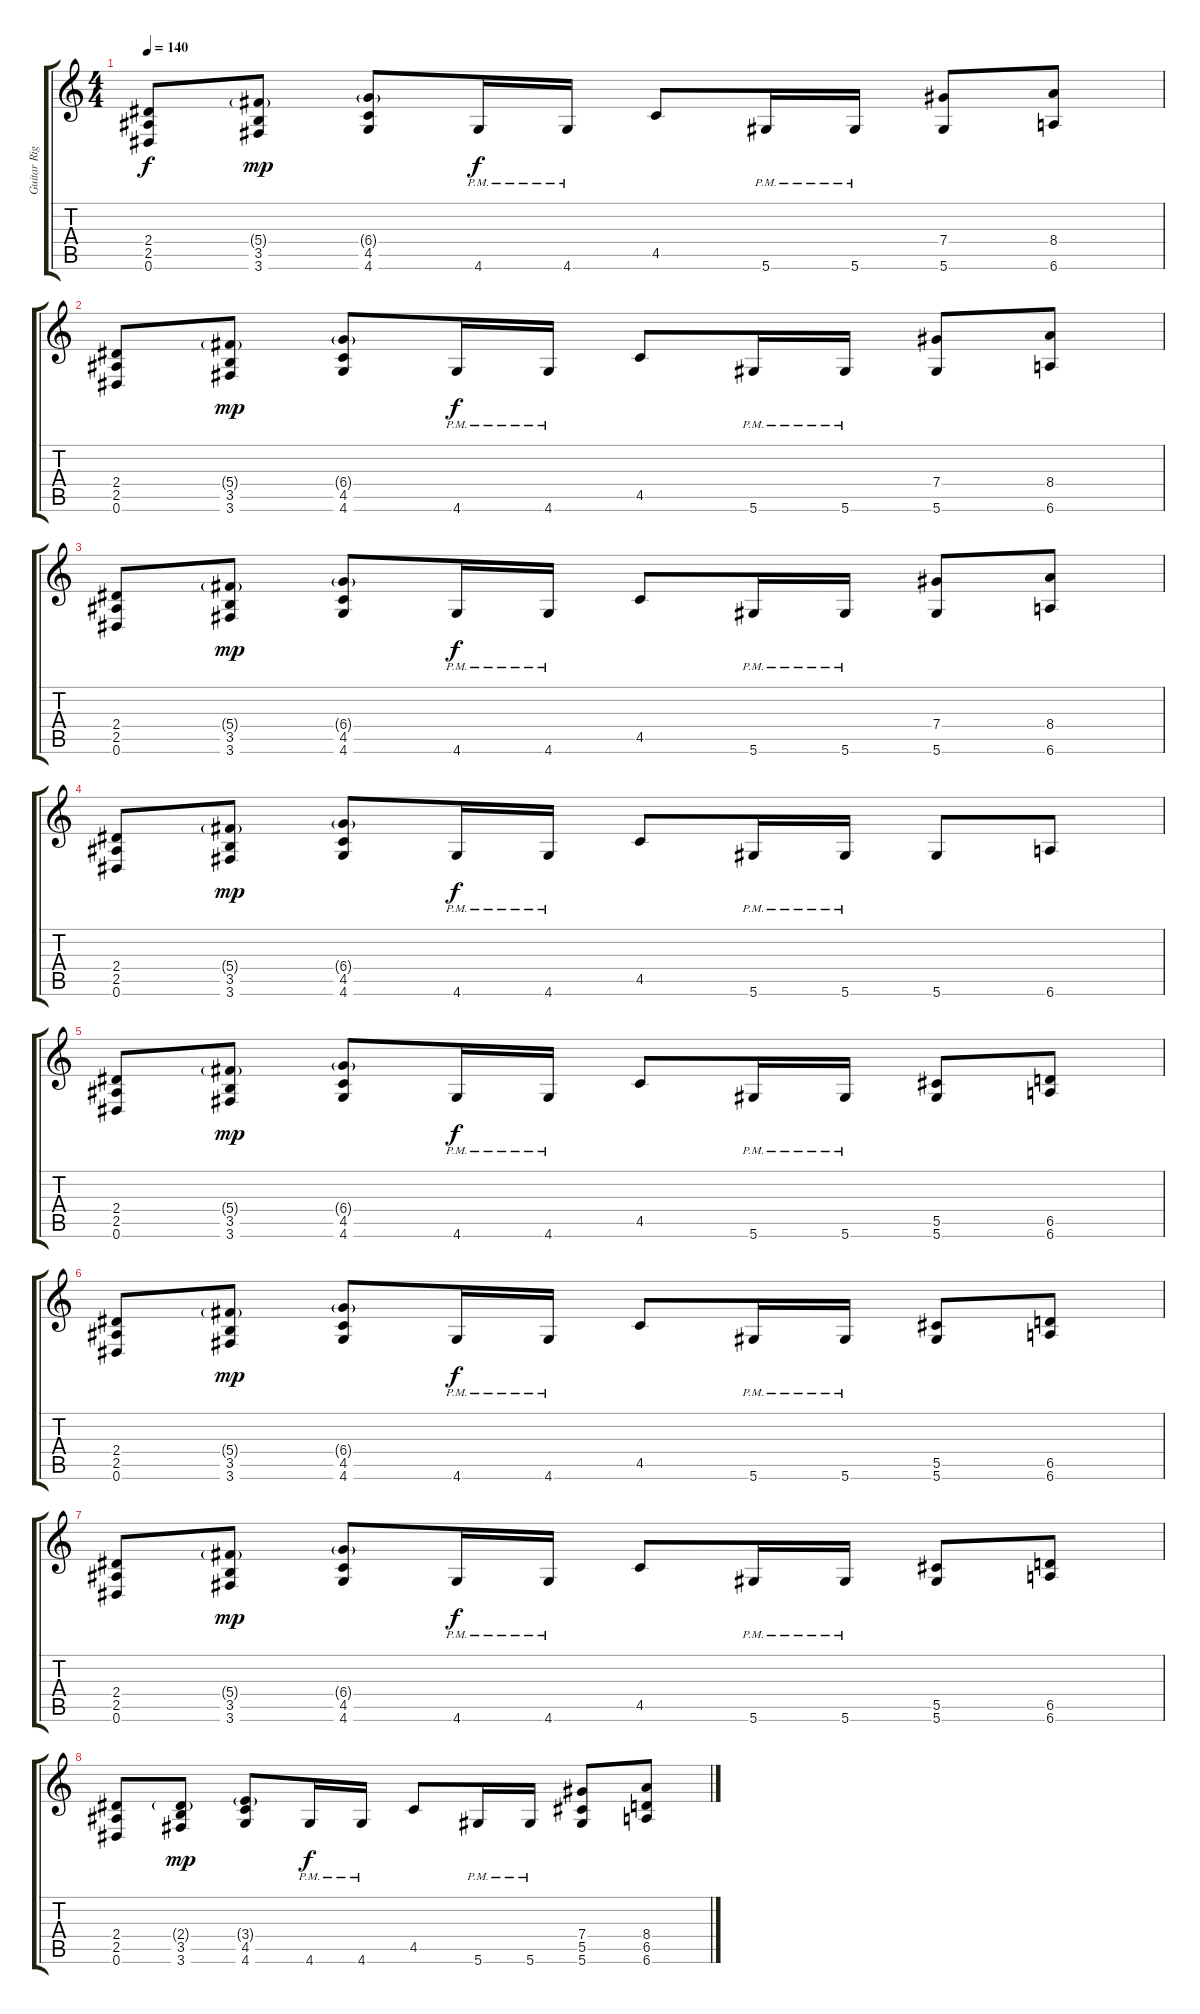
\track ("Guitar Right" "Guitar Rig") {instrument distortionguitar}
\staff {score tabs}
\tuning (Eb4 Bb3 Gb3 Db3 Ab2 Eb2) {hide}
\ts (4 4)
\tempo 140
\clef g2
\ks c
(2.4 2.5 0.6).8{dy f} (5.4{g} 3.5 3.6).8{dy mp} (6.4{g} 4.5 4.6).8 4.6{pm}.16{dy f} 4.6{pm}.16 4.5.8 5.6{pm}.16 5.6{pm}.16 (7.4 5.6).8 (8.4 6.6).8 |
(2.4 2.5 0.6).8 (5.4{g} 3.5 3.6).8{dy mp} (6.4{g} 4.5 4.6).8 4.6{pm}.16{dy f} 4.6{pm}.16 4.5.8 5.6{pm}.16 5.6{pm}.16 (7.4 5.6).8 (8.4 6.6).8 |
(2.4 2.5 0.6).8 (5.4{g} 3.5 3.6).8{dy mp} (6.4{g} 4.5 4.6).8 4.6{pm}.16{dy f} 4.6{pm}.16 4.5.8 5.6{pm}.16 5.6{pm}.16 (7.4 5.6).8 (8.4 6.6).8 |
(2.4 2.5 0.6).8 (5.4{g} 3.5 3.6).8{dy mp} (6.4{g} 4.5 4.6).8 4.6{pm}.16{dy f} 4.6{pm}.16 4.5.8 5.6{pm}.16 5.6{pm}.16 5.6.8 6.6.8 |
(2.4 2.5 0.6).8 (5.4{g} 3.5 3.6).8{dy mp} (6.4{g} 4.5 4.6).8 4.6{pm}.16{dy f} 4.6{pm}.16 4.5.8 5.6{pm}.16 5.6{pm}.16 (5.5 5.6).8 (6.5 6.6).8 |
(2.4 2.5 0.6).8 (5.4{g} 3.5 3.6).8{dy mp} (6.4{g} 4.5 4.6).8 4.6{pm}.16{dy f} 4.6{pm}.16 4.5.8 5.6{pm}.16 5.6{pm}.16 (5.5 5.6).8 (6.5 6.6).8 |
(2.4 2.5 0.6).8 (5.4{g} 3.5 3.6).8{dy mp} (6.4{g} 4.5 4.6).8 4.6{pm}.16{dy f} 4.6{pm}.16 4.5.8 5.6{pm}.16 5.6{pm}.16 (5.5 5.6).8 (6.5 6.6).8 |
(2.4 2.5 0.6).8 (2.4{g} 3.5 3.6).8{dy mp} (3.4{g} 4.5 4.6).8 4.6{pm}.16{dy f} 4.6{pm}.16 4.5.8 5.6{pm}.16 5.6{pm}.16 (7.4 5.5 5.6).8 (8.4 6.5 6.6).8
